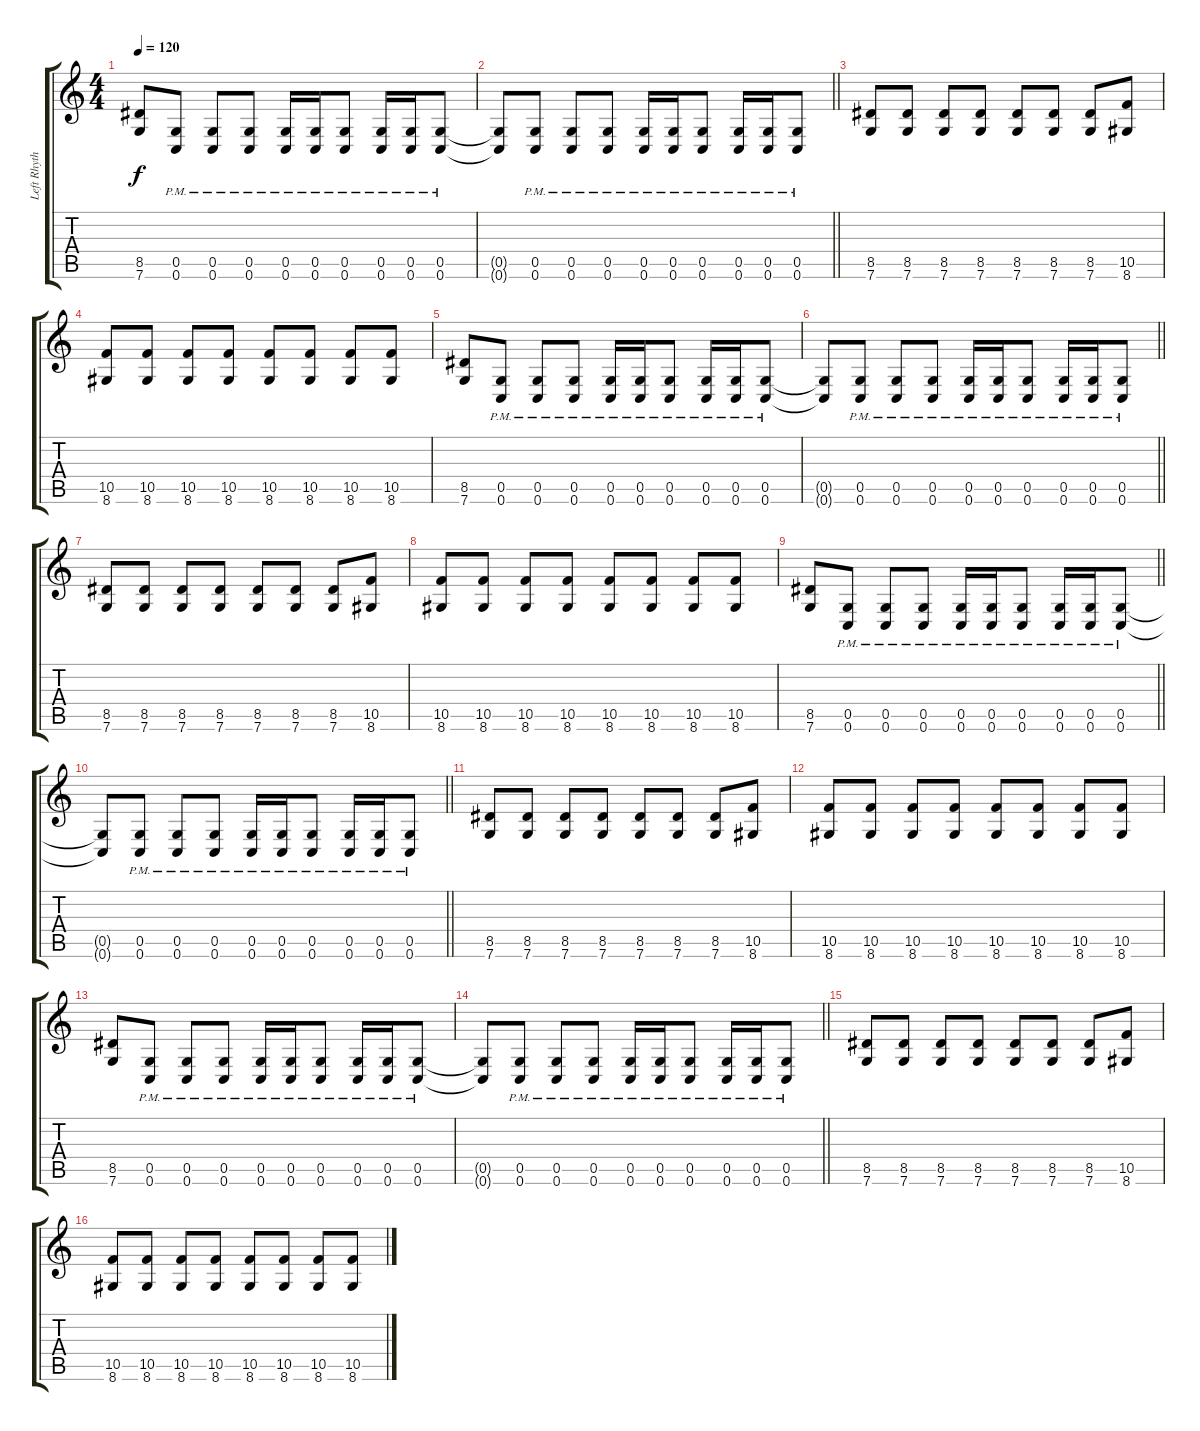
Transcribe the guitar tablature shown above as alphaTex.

\track ("Left Rhythm" "Left Rhyth") {instrument distortionguitar}
\staff {score tabs}
\tuning (D4 A3 F3 C3 G2 C2) {hide}
\ts (4 4)
\tempo 120
\clef g2
\ks c
(8.5 7.6).8{dy f} (0.5{pm} 0.6{pm}).8 (0.5{pm} 0.6{pm}).8 (0.5{pm} 0.6{pm}).8 (0.5{pm} 0.6{pm}).16 (0.5{pm} 0.6{pm}).16 (0.5{pm} 0.6{pm}).8 (0.5{pm} 0.6{pm}).16 (0.5{pm} 0.6{pm}).16 (0.5{pm} 0.6{pm}).8 |
\barLineRight lightlight
(0.5{t} 0.6{t}).8 (0.5{pm} 0.6{pm}).8 (0.5{pm} 0.6{pm}).8 (0.5{pm} 0.6{pm}).8 (0.5{pm} 0.6{pm}).16 (0.5{pm} 0.6{pm}).16 (0.5{pm} 0.6{pm}).8 (0.5{pm} 0.6{pm}).16 (0.5{pm} 0.6{pm}).16 (0.5{pm} 0.6{pm}).8 |
\section ("" "")
(8.5 7.6).8 (8.5 7.6).8 (8.5 7.6).8 (8.5 7.6).8 (8.5 7.6).8 (8.5 7.6).8 (8.5 7.6).8 (10.5 8.6).8 |
(10.5 8.6).8 (10.5 8.6).8 (10.5 8.6).8 (10.5 8.6).8 (10.5 8.6).8 (10.5 8.6).8 (10.5 8.6).8 (10.5 8.6).8 |
(8.5 7.6).8 (0.5{pm} 0.6{pm}).8 (0.5{pm} 0.6{pm}).8 (0.5{pm} 0.6{pm}).8 (0.5{pm} 0.6{pm}).16 (0.5{pm} 0.6{pm}).16 (0.5{pm} 0.6{pm}).8 (0.5{pm} 0.6{pm}).16 (0.5{pm} 0.6{pm}).16 (0.5{pm} 0.6{pm}).8 |
\barLineRight lightlight
(0.5{t} 0.6{t}).8 (0.5{pm} 0.6{pm}).8 (0.5{pm} 0.6{pm}).8 (0.5{pm} 0.6{pm}).8 (0.5{pm} 0.6{pm}).16 (0.5{pm} 0.6{pm}).16 (0.5{pm} 0.6{pm}).8 (0.5{pm} 0.6{pm}).16 (0.5{pm} 0.6{pm}).16 (0.5{pm} 0.6{pm}).8 |
\section ("" "")
(8.5 7.6).8 (8.5 7.6).8 (8.5 7.6).8 (8.5 7.6).8 (8.5 7.6).8 (8.5 7.6).8 (8.5 7.6).8 (10.5 8.6).8 |
(10.5 8.6).8 (10.5 8.6).8 (10.5 8.6).8 (10.5 8.6).8 (10.5 8.6).8 (10.5 8.6).8 (10.5 8.6).8 (10.5 8.6).8 |
\barLineRight lightlight
(8.5 7.6).8 (0.5{pm} 0.6{pm}).8 (0.5{pm} 0.6{pm}).8 (0.5{pm} 0.6{pm}).8 (0.5{pm} 0.6{pm}).16 (0.5{pm} 0.6{pm}).16 (0.5{pm} 0.6{pm}).8 (0.5{pm} 0.6{pm}).16 (0.5{pm} 0.6{pm}).16 (0.5{pm} 0.6{pm}).8 |
\barLineRight lightlight
(0.5{t} 0.6{t}).8 (0.5{pm} 0.6{pm}).8 (0.5{pm} 0.6{pm}).8 (0.5{pm} 0.6{pm}).8 (0.5{pm} 0.6{pm}).16 (0.5{pm} 0.6{pm}).16 (0.5{pm} 0.6{pm}).8 (0.5{pm} 0.6{pm}).16 (0.5{pm} 0.6{pm}).16 (0.5{pm} 0.6{pm}).8 |
\section ("" "")
(8.5 7.6).8 (8.5 7.6).8 (8.5 7.6).8 (8.5 7.6).8 (8.5 7.6).8 (8.5 7.6).8 (8.5 7.6).8 (10.5 8.6).8 |
(10.5 8.6).8 (10.5 8.6).8 (10.5 8.6).8 (10.5 8.6).8 (10.5 8.6).8 (10.5 8.6).8 (10.5 8.6).8 (10.5 8.6).8 |
(8.5 7.6).8 (0.5{pm} 0.6{pm}).8 (0.5{pm} 0.6{pm}).8 (0.5{pm} 0.6{pm}).8 (0.5{pm} 0.6{pm}).16 (0.5{pm} 0.6{pm}).16 (0.5{pm} 0.6{pm}).8 (0.5{pm} 0.6{pm}).16 (0.5{pm} 0.6{pm}).16 (0.5{pm} 0.6{pm}).8 |
\barLineRight lightlight
(0.5{t} 0.6{t}).8 (0.5{pm} 0.6{pm}).8 (0.5{pm} 0.6{pm}).8 (0.5{pm} 0.6{pm}).8 (0.5{pm} 0.6{pm}).16 (0.5{pm} 0.6{pm}).16 (0.5{pm} 0.6{pm}).8 (0.5{pm} 0.6{pm}).16 (0.5{pm} 0.6{pm}).16 (0.5{pm} 0.6{pm}).8 |
\section ("" "")
(8.5 7.6).8 (8.5 7.6).8 (8.5 7.6).8 (8.5 7.6).8 (8.5 7.6).8 (8.5 7.6).8 (8.5 7.6).8 (10.5 8.6).8 |
(10.5 8.6).8 (10.5 8.6).8 (10.5 8.6).8 (10.5 8.6).8 (10.5 8.6).8 (10.5 8.6).8 (10.5 8.6).8 (10.5 8.6).8
